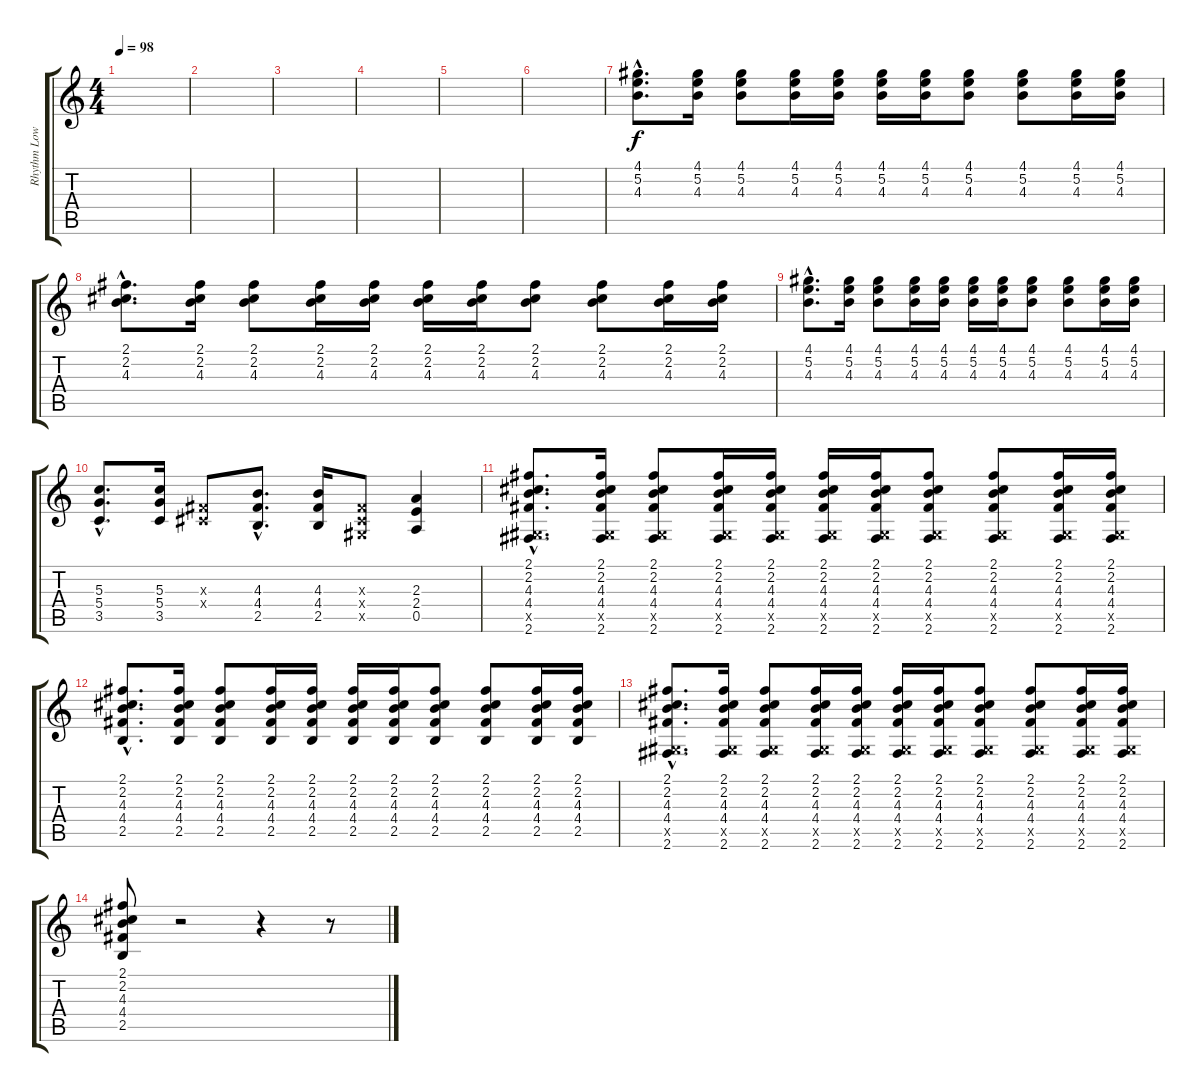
\track ("Rhythm Low Volume" "Rhythm Low") {instrument acousticguitarsteel}
\staff {score tabs}
\tuning (E4 B3 G3 D3 A2 E2) {hide}
\ts (4 4)
\tempo 98
\clef g2
\ks c
|
|
|
|
|
|
(4.1{hac} 5.2{hac} 4.3{hac}).8{d} (4.1 5.2 4.3).16 (4.1 5.2 4.3).8 (4.1 5.2 4.3).16 (4.1 5.2 4.3).16 (4.1 5.2 4.3).16 (4.1 5.2 4.3).16 (4.1 5.2 4.3).8 (4.1 5.2 4.3).8 (4.1 5.2 4.3).16 (4.1 5.2 4.3).16 |
(2.1{hac} 2.2{hac} 4.3{hac}).8{d} (2.1 2.2 4.3).16 (2.1 2.2 4.3).8 (2.1 2.2 4.3).16 (2.1 2.2 4.3).16 (2.1 2.2 4.3).16 (2.1 2.2 4.3).16 (2.1 2.2 4.3).8 (2.1 2.2 4.3).8 (2.1 2.2 4.3).16 (2.1 2.2 4.3).16 |
(4.1{hac} 5.2{hac} 4.3{hac}).8{d} (4.1 5.2 4.3).16 (4.1 5.2 4.3).8 (4.1 5.2 4.3).16 (4.1 5.2 4.3).16 (4.1 5.2 4.3).16 (4.1 5.2 4.3).16 (4.1 5.2 4.3).8 (4.1 5.2 4.3).8 (4.1 5.2 4.3).16 (4.1 5.2 4.3).16 |
(5.3{hac} 5.4{hac} 3.5{hac}).8{d} (5.3 5.4 3.5).16 (-1.3{x} -1.4{x}).8 (4.3{hac} 4.4{hac} 2.5{hac}).8{d} (4.3 4.4 2.5).16 (-1.3{x} -1.4{x} -1.5{x}).8 (2.3 2.4 0.5).4 |
(2.1{hac} 2.2{hac} 4.3{hac} 4.4{hac} -1.5{hac x} 2.6{hac}).8{d} (2.1 2.2 4.3 4.4 -1.5{x} 2.6).16 (2.1 2.2 4.3 4.4 -1.5{x} 2.6).8 (2.1 2.2 4.3 4.4 -1.5{x} 2.6).16 (2.1 2.2 4.3 4.4 -1.5{x} 2.6).16 (2.1 2.2 4.3 4.4 -1.5{x} 2.6).16 (2.1 2.2 4.3 4.4 -1.5{x} 2.6).16 (2.1 2.2 4.3 4.4 -1.5{x} 2.6).8 (2.1 2.2 4.3 4.4 -1.5{x} 2.6).8 (2.1 2.2 4.3 4.4 -1.5{x} 2.6).16 (2.1 2.2 4.3 4.4 -1.5{x} 2.6).16 |
(2.1{hac} 2.2{hac} 4.3{hac} 4.4{hac} 2.5{hac}).8{d} (2.1 2.2 4.3 4.4 2.5).16 (2.1 2.2 4.3 4.4 2.5).8 (2.1 2.2 4.3 4.4 2.5).16 (2.1 2.2 4.3 4.4 2.5).16 (2.1 2.2 4.3 4.4 2.5).16 (2.1 2.2 4.3 4.4 2.5).16 (2.1 2.2 4.3 4.4 2.5).8 (2.1 2.2 4.3 4.4 2.5).8 (2.1 2.2 4.3 4.4 2.5).16 (2.1 2.2 4.3 4.4 2.5).16 |
(2.1{hac} 2.2{hac} 4.3{hac} 4.4{hac} -1.5{hac x} 2.6{hac}).8{d} (2.1 2.2 4.3 4.4 -1.5{x} 2.6).16 (2.1 2.2 4.3 4.4 -1.5{x} 2.6).8 (2.1 2.2 4.3 4.4 -1.5{x} 2.6).16 (2.1 2.2 4.3 4.4 -1.5{x} 2.6).16 (2.1 2.2 4.3 4.4 -1.5{x} 2.6).16 (2.1 2.2 4.3 4.4 -1.5{x} 2.6).16 (2.1 2.2 4.3 4.4 -1.5{x} 2.6).8 (2.1 2.2 4.3 4.4 -1.5{x} 2.6).8 (2.1 2.2 4.3 4.4 -1.5{x} 2.6).16 (2.1 2.2 4.3 4.4 -1.5{x} 2.6).16 |
(2.1 2.2 4.3 4.4 2.5).8 r.2 r.4 r.8
